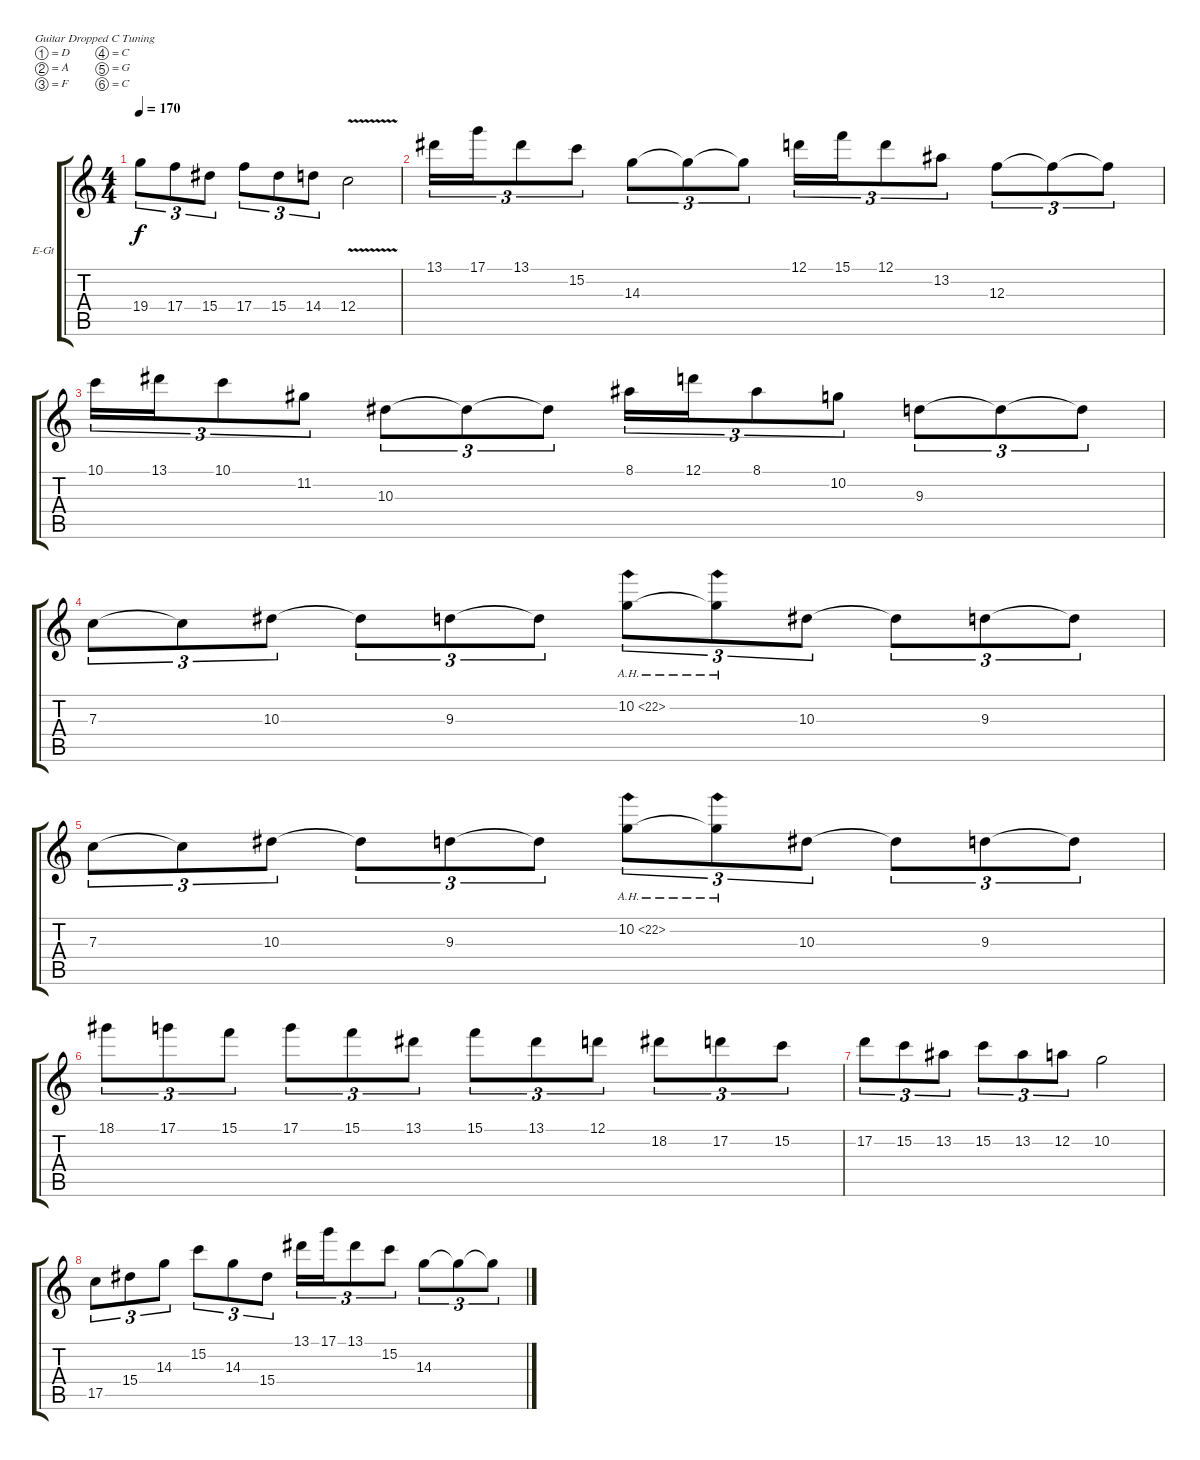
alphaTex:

\bracketExtendMode groupsimilarinstruments
\firstSystemTrackNameOrientation horizontal
\otherSystemsTrackNameOrientation horizontal
\track ("Track 1" "E-Gt") {instrument distortionguitar}
\staff {score tabs}
\tuning (D4 A3 F3 C3 G2 C2)
\ts (4 4)
\tempo 170
\clef g2
\ks c
19.4.8{tu (3 2) dy f} 17.4.8{tu (3 2)} 15.4.8{tu (3 2)} 17.4.8{tu (3 2)} 15.4.8{tu (3 2)} 14.4.8{tu (3 2)} 12.4{v}.2 |
13.1.16{tu (3 2)} 17.1.16{tu (3 2)} 13.1.8{tu (3 2)} 15.2.8{tu (3 2)} 14.3.8{tu (3 2)} 14.3{t}.8{tu (3 2)} 14.3{t}.8{tu (3 2)} 12.1.16{tu (3 2)} 15.1.16{tu (3 2)} 12.1.8{tu (3 2)} 13.2.8{tu (3 2)} 12.3.8{tu (3 2)} 12.3{t}.8{tu (3 2)} 12.3{t}.8{tu (3 2)} |
10.1.16{tu (3 2)} 13.1.16{tu (3 2)} 10.1.8{tu (3 2)} 11.2.8{tu (3 2)} 10.3.8{tu (3 2)} 10.3{t}.8{tu (3 2)} 10.3{t}.8{tu (3 2)} 8.1.16{tu (3 2)} 12.1.16{tu (3 2)} 8.1.8{tu (3 2)} 10.2.8{tu (3 2)} 9.3.8{tu (3 2)} 9.3{t}.8{tu (3 2)} 9.3{t}.8{tu (3 2)} |
7.3.8{tu (3 2)} 7.3{t}.8{tu (3 2)} 10.3.8{tu (3 2)} 10.3{t}.8{tu (3 2)} 9.3.8{tu (3 2)} 9.3{t}.8{tu (3 2)} 10.2{ah 12}.8{tu (3 2)} 10.2{ah 12 t}.8{tu (3 2)} 10.3.8{tu (3 2)} 10.3{t}.8{tu (3 2)} 9.3.8{tu (3 2)} 9.3{t}.8{tu (3 2)} |
7.3.8{tu (3 2)} 7.3{t}.8{tu (3 2)} 10.3.8{tu (3 2)} 10.3{t}.8{tu (3 2)} 9.3.8{tu (3 2)} 9.3{t}.8{tu (3 2)} 10.2{ah 12}.8{tu (3 2)} 10.2{ah 12 t}.8{tu (3 2)} 10.3.8{tu (3 2)} 10.3{t}.8{tu (3 2)} 9.3.8{tu (3 2)} 9.3{t}.8{tu (3 2)} |
18.1.8{tu (3 2)} 17.1.8{tu (3 2)} 15.1.8{tu (3 2)} 17.1.8{tu (3 2)} 15.1.8{tu (3 2)} 13.1.8{tu (3 2)} 15.1.8{tu (3 2)} 13.1.8{tu (3 2)} 12.1.8{tu (3 2)} 18.2.8{tu (3 2)} 17.2.8{tu (3 2)} 15.2.8{tu (3 2)} |
17.2.8{tu (3 2)} 15.2.8{tu (3 2)} 13.2.8{tu (3 2)} 15.2.8{tu (3 2)} 13.2.8{tu (3 2)} 12.2.8{tu (3 2)} 10.2.2 |
17.5.8{tu (3 2)} 15.4.8{tu (3 2)} 14.3.8{tu (3 2)} 15.2.8{tu (3 2)} 14.3.8{tu (3 2)} 15.4.8{tu (3 2)} 13.1.16{tu (3 2)} 17.1.16{tu (3 2)} 13.1.8{tu (3 2)} 15.2.8{tu (3 2)} 14.3.8{tu (3 2)} 14.3{t}.8{tu (3 2)} 14.3{t}.8{tu (3 2)}
